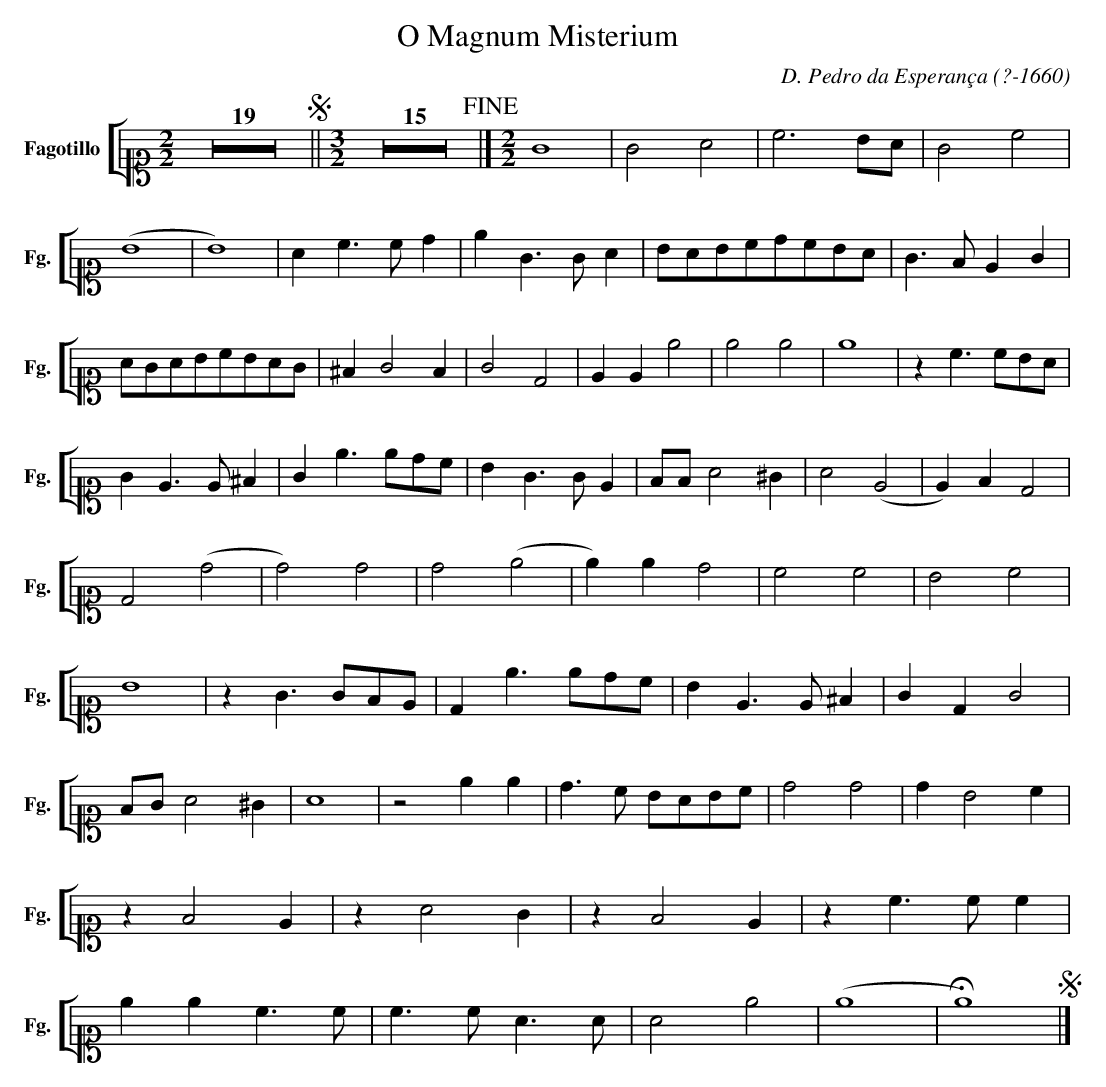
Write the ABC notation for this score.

X:1
T:O Magnum Misterium
C:D. Pedro da Esperan\,ca (?-1660)
M:2/2
L:1/2
K:C
V: 1 clef=alto1 name="Fagotillo" sname="Fg."
%%staves [ 1 ]
   Z19 !segno!|| [M:3/2] Z15 !fine!|] \
[M:2/2] G2 | GA | c3/2 B//A// | Gc | (B2 | B2) | A/ c3/4 c// d/ | e/ G3/4 G// A/ | B//A//B//c//d//c//B//A// | \
   G3/4 F// E/ G/ | A//G//A//B//c//B//A//G// | ^F/ G F/ | G D | E/ E/ e | e e | e2 | z/ c3/4c//B//A// | \
   G/ E3/4E//^F/ | G/ e3/4e//d//c// | B/ G3/4G// E/ | F//F// A ^G/ | A (E | E/)F/ D | D (d | d) d | d (e | e/) e/ d | \
   c c | B c | B2 | z/ G3/4G//F//E// | D/ e3/4e//d//c// | B/ E3/4E//^F/ | G/D/ G | F//G// A ^G/ | A2 | z e/e/ | \
   d3/4c// B//A//B//c// | d d | d/ B c/ | z/ F E/ | z/ A G/ |  z/ F E/ | z/ c3/4c//c/ | e/e/ c3/4c// | c3/4c// A3/4A// | \
   A e | (e2 | !fermata!e2) !segno!|]
